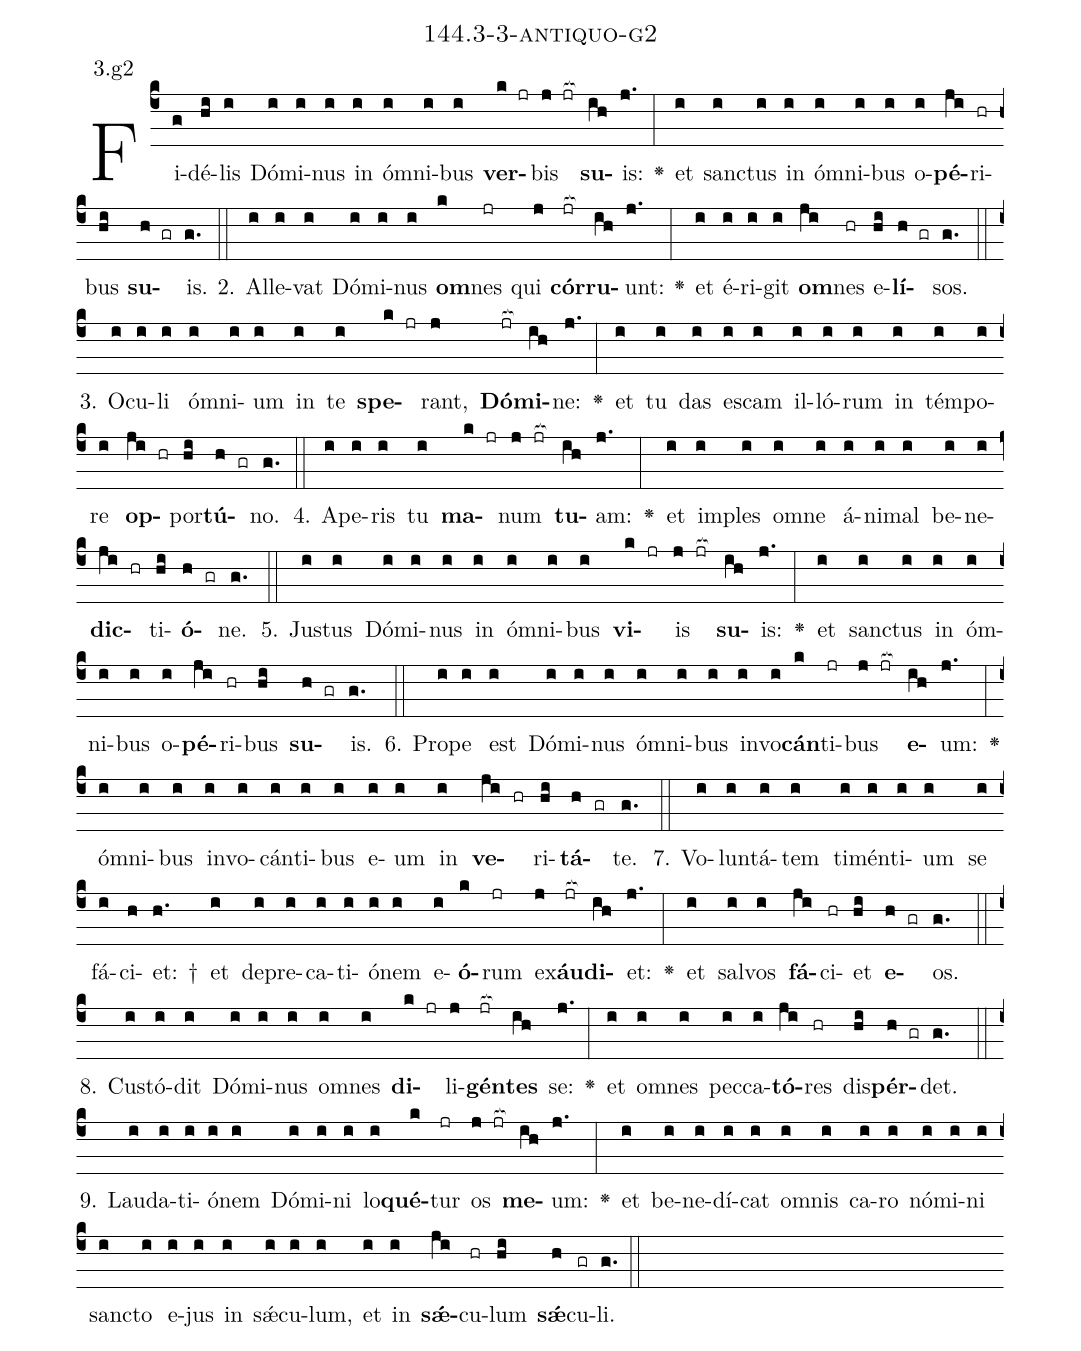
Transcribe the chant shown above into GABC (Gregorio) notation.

name: 144.3-3-antiquo-g2;
annotation: 3.g2;
%%
(c4)Fi(g)dé(hi)lis(i) Dó(i)mi(i)nus(i) in(i) óm(i)ni(i)bus(i) <b>ver</b>(k jr)bis(j jr[ocb:1{]) <b>su</b>(ih[ocb:0}])is:(j.) <v>\greheightstar</v>(:) et(i) sanc(i)tus(i) in(i) óm(i)ni(i)bus(i) o(i)<b>pé</b>(ji)ri(hr)bus(hi) <b>su</b>(h gr)is.(g.) (::)
2. Al(i)le(i)vat(i) Dó(i)mi(i)nus(i) <b>om</b>(k)nes(jr) qui(j) <b>cór</b>(jr[ocb:1{])<b>ru</b>(ih[ocb:0}])unt:(j.) <v>\greheightstar</v>(:) et(i) é(i)ri(i)git(i) <b>om</b>(ji)nes(hr) e(hi)<b>lí</b>(h gr)sos.(g.) (::)
3. O(i)cu(i)li(i) óm(i)ni(i)um(i) in(i) te(i) <b>spe</b>(k jr)rant,(j) <b>Dó</b>(jr[ocb:1{])<b>mi</b>(ih[ocb:0}])ne:(j.) <v>\greheightstar</v>(:) et(i) tu(i) das(i) es(i)cam(i) il(i)ló(i)rum(i) in(i) tém(i)po(i)re(i) <b>op</b>(ji hr)por(hi)<b>tú</b>(h gr)no.(g.) (::)
4. A(i)pe(i)ris(i) tu(i) <b>ma</b>(k jr)num(j jr[ocb:1{]) <b>tu</b>(ih[ocb:0}])am:(j.) <v>\greheightstar</v>(:) et(i) im(i)ples(i) om(i)ne(i) á(i)ni(i)mal(i) be(i)ne(i)<b>dic</b>(ji hr)ti(hi)<b>ó</b>(h gr)ne.(g.) (::)
5. Jus(i)tus(i) Dó(i)mi(i)nus(i) in(i) óm(i)ni(i)bus(i) <b>vi</b>(k jr)is(j jr[ocb:1{]) <b>su</b>(ih[ocb:0}])is:(j.) <v>\greheightstar</v>(:) et(i) sanc(i)tus(i) in(i) óm(i)ni(i)bus(i) o(i)<b>pé</b>(ji)ri(hr)bus(hi) <b>su</b>(h gr)is.(g.) (::)
6. Pro(i)pe(i) est(i) Dó(i)mi(i)nus(i) óm(i)ni(i)bus(i) in(i)vo(i)<b>cán</b>(k)ti(jr)bus(j jr[ocb:1{]) <b>e</b>(ih[ocb:0}])um:(j.) <v>\greheightstar</v>(:) óm(i)ni(i)bus(i) in(i)vo(i)cán(i)ti(i)bus(i) e(i)um(i) in(i) <b>ve</b>(ji hr)ri(hi)<b>tá</b>(h gr)te.(g.) (::)
7. Vo(i)lun(i)tá(i)tem(i) ti(i)mén(i)ti(i)um(i) se(i) fá(i)ci(h)et: †(h.) et(i) de(i)pre(i)ca(i)ti(i)ó(i)nem(i) e(i)<b>ó</b>(k)rum(jr) ex(j)<b>áu</b>(jr[ocb:1{])<b>di</b>(ih[ocb:0}])et:(j.) <v>\greheightstar</v>(:) et(i) sal(i)vos(i) <b>fá</b>(ji)ci(hr)et(hi) <b>e</b>(h gr)os.(g.) (::)
8. Cus(i)tó(i)dit(i) Dó(i)mi(i)nus(i) om(i)nes(i) <b>di</b>(k jr)li(j)<b>gén</b>(jr[ocb:1{])<b>tes</b>(ih[ocb:0}]) se:(j.) <v>\greheightstar</v>(:) et(i) om(i)nes(i) pec(i)ca(i)<b>tó</b>(ji)res(hr) dis(hi)<b>pér</b>(h gr)det.(g.) (::)
9. Lau(i)da(i)ti(i)ó(i)nem(i) Dó(i)mi(i)ni(i) lo(i)<b>qué</b>(k)tur(jr) os(j jr[ocb:1{]) <b>me</b>(ih[ocb:0}])um:(j.) <v>\greheightstar</v>(:) et(i) be(i)ne(i)dí(i)cat(i) om(i)nis(i) ca(i)ro(i) nó(i)mi(i)ni(i) sanc(i)to(i) e(i)jus(i) in(i) sǽ(i)cu(i)lum,(i) et(i) in(i) <b>sǽ</b>(ji)cu(hr)lum(hi) <b>sǽ</b>(h)cu(gr)li.(g.) (::)
